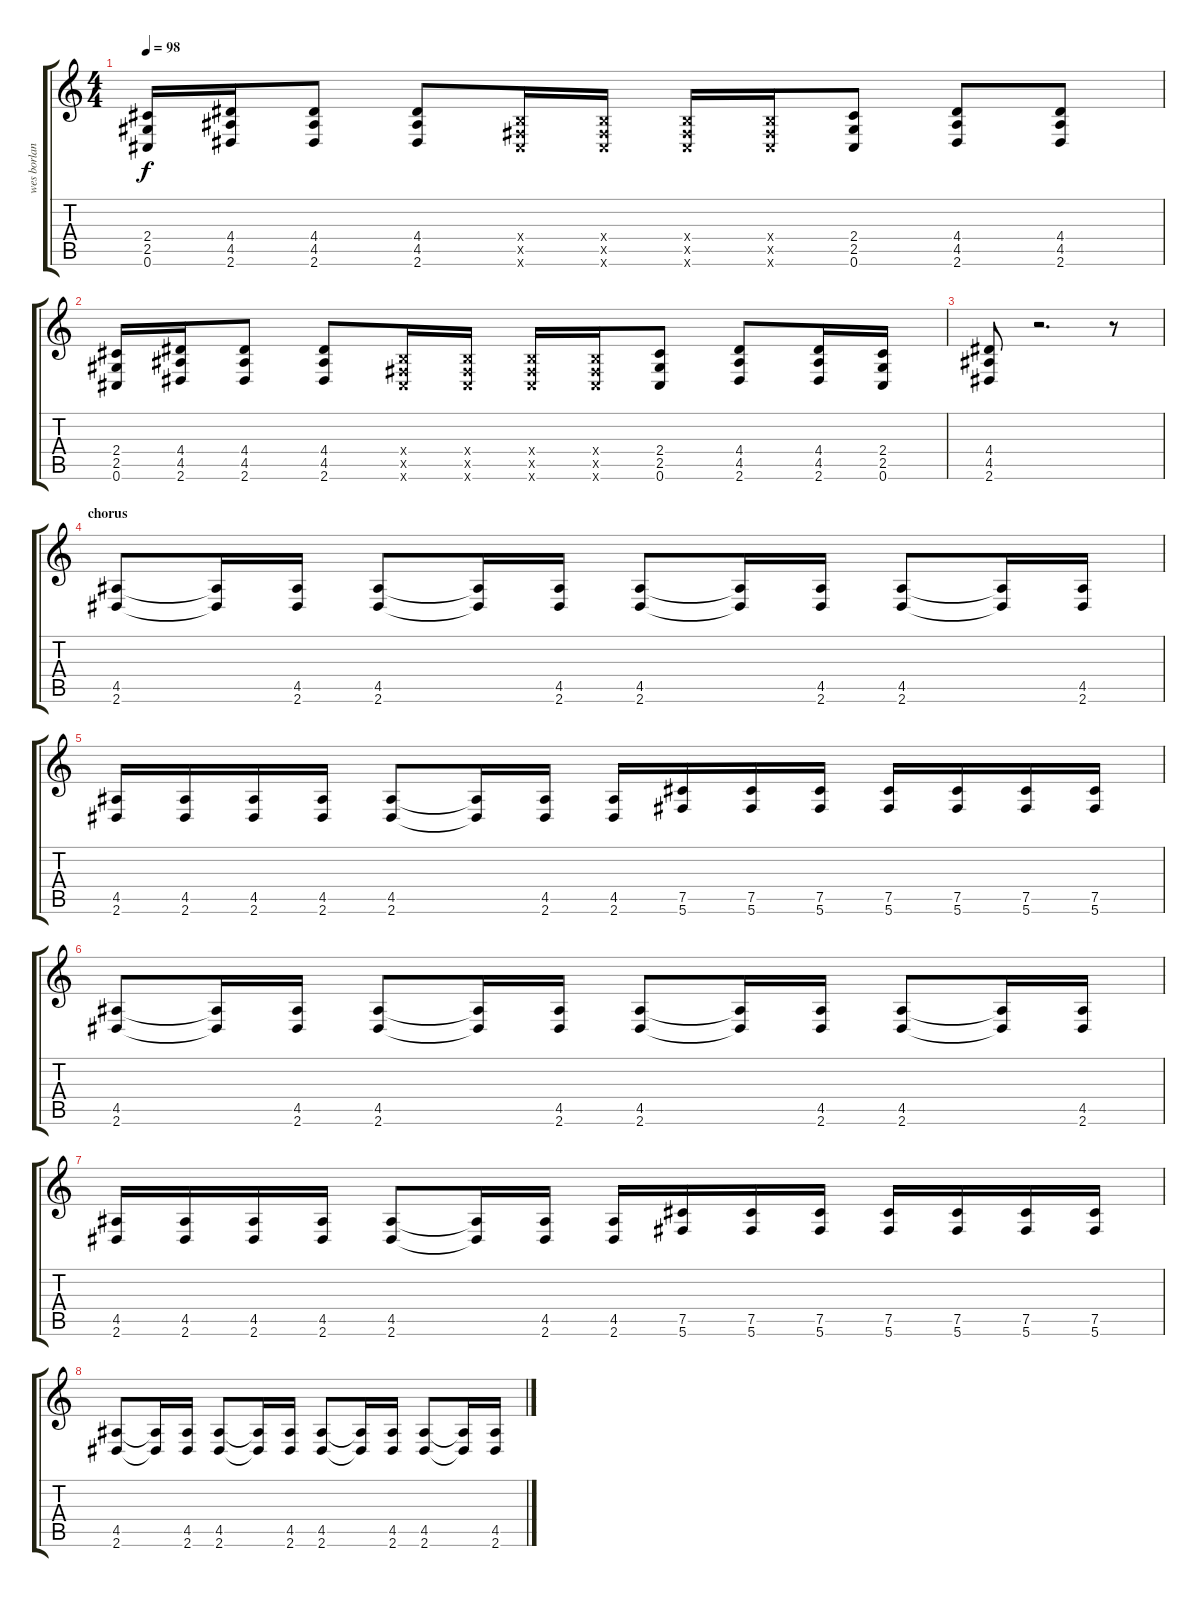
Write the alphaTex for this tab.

\track ("wes borland" "wes borlan") {instrument distortionguitar}
\staff {score tabs}
\tuning (Db4 Ab3 E3 B2 Gb2 Db2) {hide}
\ts (4 4)
\tempo 98
\clef g2
\ks c
(2.4 2.5 0.6).16{dy f} (4.4 4.5 2.6).16 (4.4 4.5 2.6).8 (4.4 4.5 2.6).8 (0.4{x} 0.5{x} 0.6{x}).16 (0.4{x} 0.5{x} 0.6{x}).16 (0.4{x} 0.5{x} 0.6{x}).16 (0.4{x} 0.5{x} 0.6{x}).16 (2.4 2.5 0.6).8 (4.4 4.5 2.6).8 (4.4 4.5 2.6).8 |
(2.4 2.5 0.6).16 (4.4 4.5 2.6).16 (4.4 4.5 2.6).8 (4.4 4.5 2.6).8 (0.4{x} 0.5{x} 0.6{x}).16 (0.4{x} 0.5{x} 0.6{x}).16 (0.4{x} 0.5{x} 0.6{x}).16 (0.4{x} 0.5{x} 0.6{x}).16 (2.4 2.5 0.6).8 (4.4 4.5 2.6).8 (4.4 4.5 2.6).16 (2.4 2.5 0.6).16 |
(4.4 4.5 2.6).8 r.2{d} r.8 |
\section ("" "chorus")
(4.5 2.6).8{instrument distortionguitar} (4.5{t} 2.6{t}).16 (4.5 2.6).16 (4.5 2.6).8 (4.5{t} 2.6{t}).16 (4.5 2.6).16 (4.5 2.6).8 (4.5{t} 2.6{t}).16 (4.5 2.6).16 (4.5 2.6).8 (4.5{t} 2.6{t}).16 (4.5 2.6).16 |
(4.5 2.6).16 (4.5 2.6).16 (4.5 2.6).16 (4.5 2.6).16 (4.5 2.6).8 (4.5{t} 2.6{t}).16 (4.5 2.6).16 (4.5 2.6).16 (7.5 5.6).16 (7.5 5.6).16 (7.5 5.6).16 (7.5 5.6).16 (7.5 5.6).16 (7.5 5.6).16 (7.5 5.6).16 |
(4.5 2.6).8 (4.5{t} 2.6{t}).16 (4.5 2.6).16 (4.5 2.6).8 (4.5{t} 2.6{t}).16 (4.5 2.6).16 (4.5 2.6).8 (4.5{t} 2.6{t}).16 (4.5 2.6).16 (4.5 2.6).8 (4.5{t} 2.6{t}).16 (4.5 2.6).16 |
(4.5 2.6).16 (4.5 2.6).16 (4.5 2.6).16 (4.5 2.6).16 (4.5 2.6).8 (4.5{t} 2.6{t}).16 (4.5 2.6).16 (4.5 2.6).16 (7.5 5.6).16 (7.5 5.6).16 (7.5 5.6).16 (7.5 5.6).16 (7.5 5.6).16 (7.5 5.6).16 (7.5 5.6).16 |
(4.5 2.6).8 (4.5{t} 2.6{t}).16 (4.5 2.6).16 (4.5 2.6).8 (4.5{t} 2.6{t}).16 (4.5 2.6).16 (4.5 2.6).8 (4.5{t} 2.6{t}).16 (4.5 2.6).16 (4.5 2.6).8 (4.5{t} 2.6{t}).16 (4.5 2.6).16
